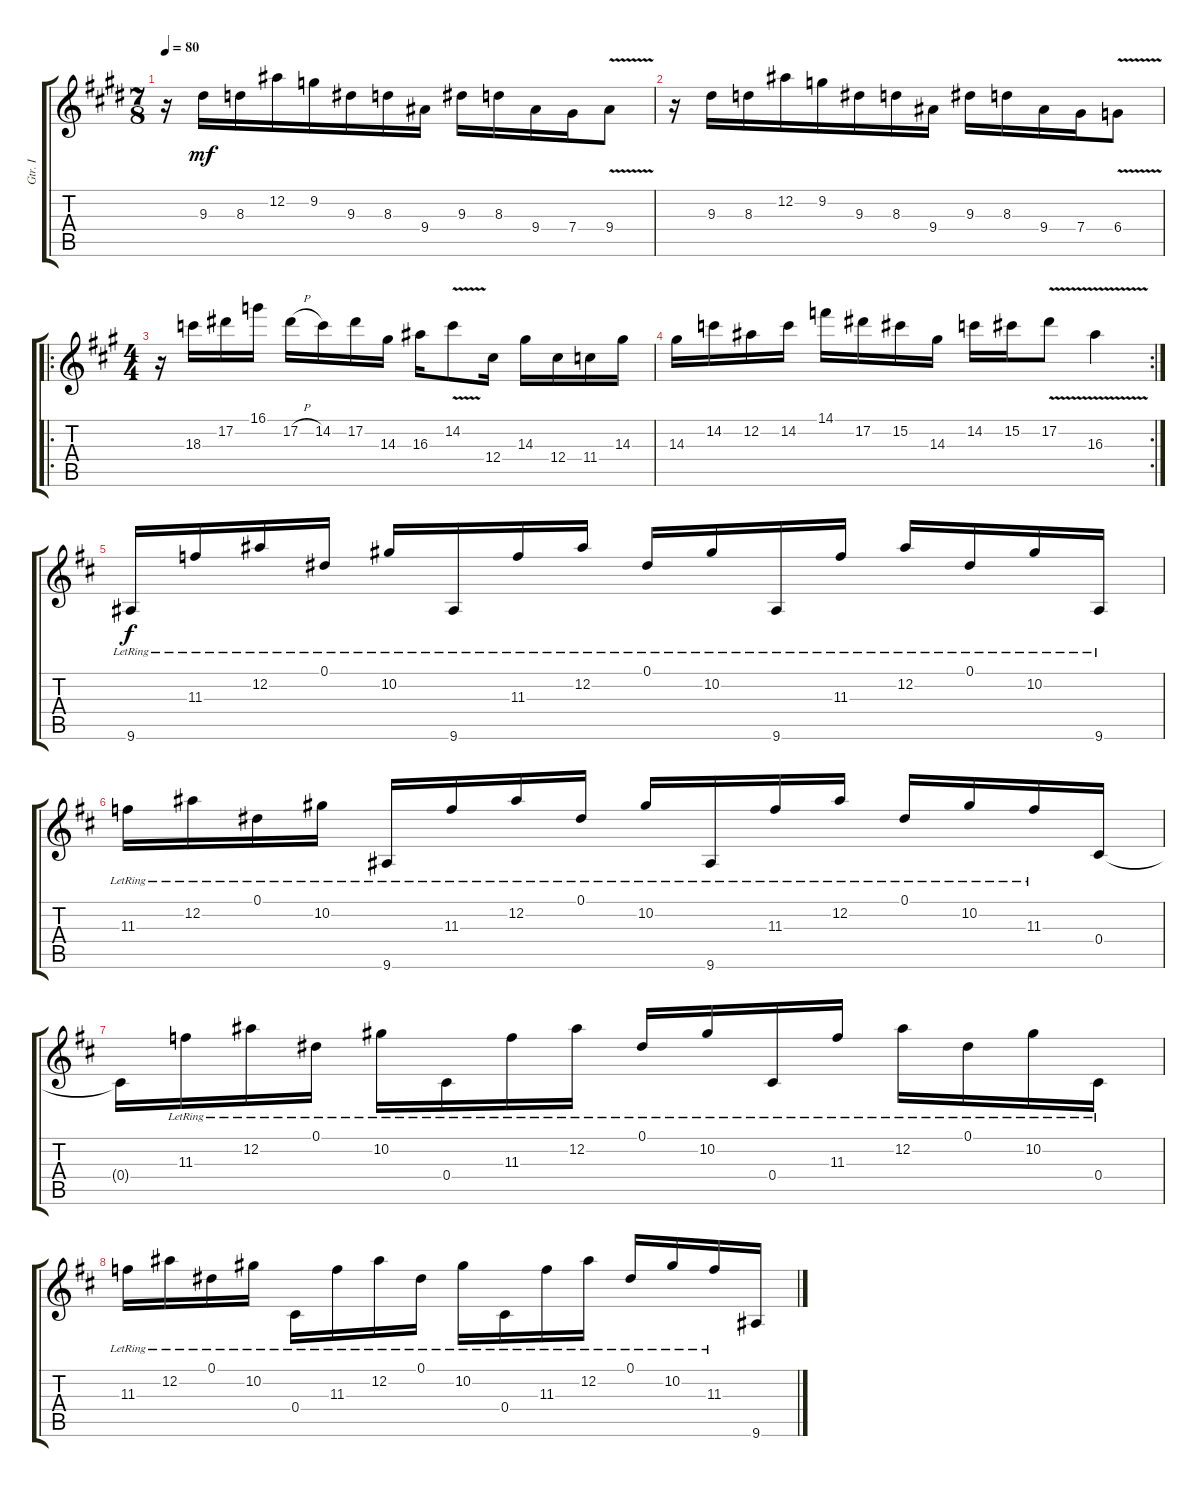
\track ("Gtr. I" "Gtr. I") {instrument overdrivenguitar}
\staff {score tabs}
\tuning (Eb4 Bb3 Gb3 Db3 Ab2 Db2) {hide}
\ts (7 8)
\tempo 80
\clef g2
\ks e
r.16{dy mf} 9.3.16 8.3.16 12.2.16 9.2.16 9.3.16 8.3.16 9.4.16 9.3.16 8.3.16 9.4.16 7.4.16 9.4{v}.8 |
r.16 9.3.16 8.3.16 12.2.16 9.2.16 9.3.16 8.3.16 9.4.16 9.3.16 8.3.16 9.4.16 7.4.16 6.4{v}.8 |
\ro
\ts (4 4)
\ks a
r.16 18.3.16 17.2.16 16.1.16 17.2{h}.16 14.2.16 17.2.16 14.3.16 16.3.16 14.2{v}.8 12.4.16 14.3.16 12.4.16 11.4.16 14.3.16 |
\rc 2
14.3.16 14.2.16 12.2.16 14.2.16 14.1.16 17.2.16 15.2.16 14.3.16 14.2.16 15.2.16 17.2{v}.8 16.3{v}.4 |
\ks d
9.6{lr}.16{dy f} 11.3{lr}.16 12.2{lr}.16 0.1{lr}.16 10.2{lr}.16 9.6{lr}.16 11.3{lr}.16 12.2{lr}.16 0.1{lr}.16 10.2{lr}.16 9.6{lr}.16 11.3{lr}.16 12.2{lr}.16 0.1{lr}.16 10.2{lr}.16 9.6{lr}.16 |
11.3{lr}.16 12.2{lr}.16 0.1{lr}.16 10.2{lr}.16 9.6{lr}.16 11.3{lr}.16 12.2{lr}.16 0.1{lr}.16 10.2{lr}.16 9.6{lr}.16 11.3{lr}.16 12.2{lr}.16 0.1{lr}.16 10.2{lr}.16 11.3{lr}.16 0.4.16 |
0.4{t}.16 11.3{lr}.16 12.2{lr}.16 0.1{lr}.16 10.2{lr}.16 0.4{lr}.16 11.3{lr}.16 12.2{lr}.16 0.1{lr}.16 10.2{lr}.16 0.4{lr}.16 11.3{lr}.16 12.2{lr}.16 0.1{lr}.16 10.2{lr}.16 0.4{lr}.16 |
11.3{lr}.16 12.2{lr}.16 0.1{lr}.16 10.2{lr}.16 0.4{lr}.16 11.3{lr}.16 12.2{lr}.16 0.1{lr}.16 10.2{lr}.16 0.4{lr}.16 11.3{lr}.16 12.2{lr}.16 0.1{lr}.16 10.2{lr}.16 11.3{lr}.16 9.6.16
